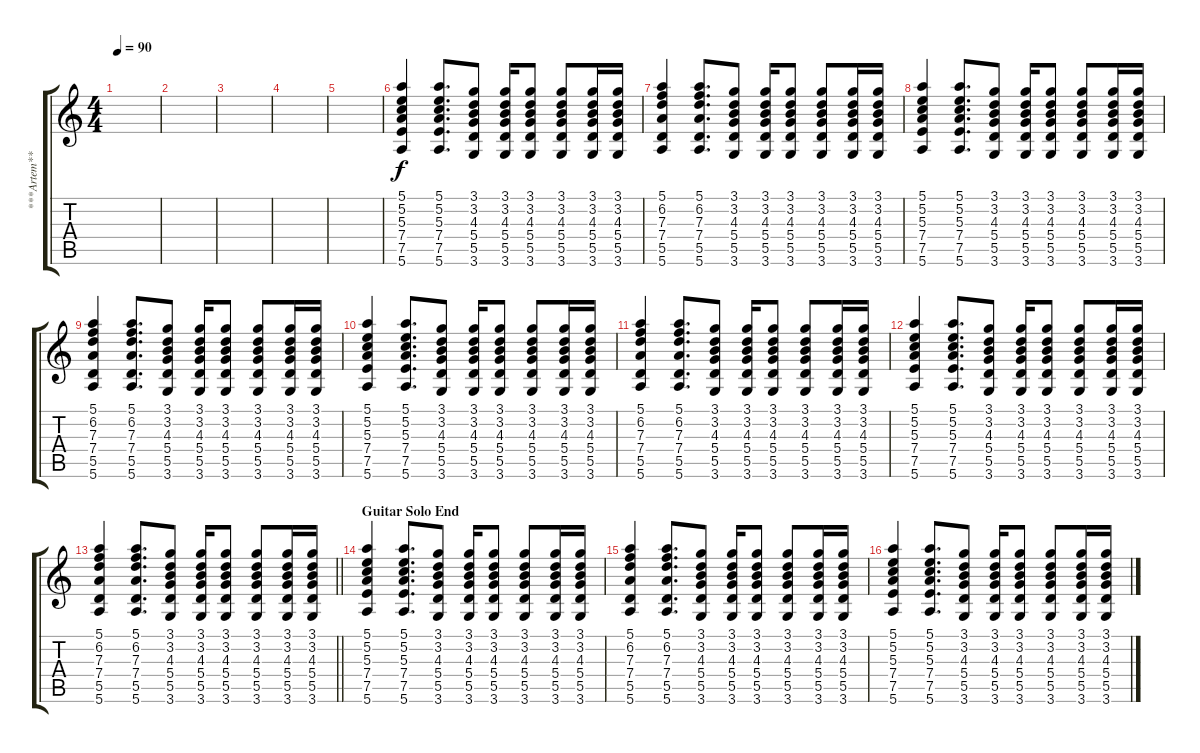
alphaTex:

\track ("***Artem*** (Rithm)" "***Artem**") {instrument acousticguitarsteel}
\staff {score tabs}
\tuning (E4 B3 G3 D3 A2 E2) {hide}
\ts (4 4)
\tempo 90
\clef g2
\ks c
|
|
|
|
|
(5.1 5.2 5.3 7.4 7.5 5.6).4 (5.1 5.2 5.3 7.4 7.5 5.6).8{d} (3.1 3.2 4.3 5.4 5.5 3.6).8 (3.1 3.2 4.3 5.4 5.5 3.6).16 (3.1 3.2 4.3 5.4 5.5 3.6).8 (3.1 3.2 4.3 5.4 5.5 3.6).8 (3.1 3.2 4.3 5.4 5.5 3.6).16 (3.1 3.2 4.3 5.4 5.5 3.6).16 |
(5.1 6.2 7.3 7.4 5.5 5.6).4 (5.1 6.2 7.3 7.4 5.5 5.6).8{d} (3.1 3.2 4.3 5.4 5.5 3.6).8 (3.1 3.2 4.3 5.4 5.5 3.6).16 (3.1 3.2 4.3 5.4 5.5 3.6).8 (3.1 3.2 4.3 5.4 5.5 3.6).8 (3.1 3.2 4.3 5.4 5.5 3.6).16 (3.1 3.2 4.3 5.4 5.5 3.6).16 |
(5.1 5.2 5.3 7.4 7.5 5.6).4 (5.1 5.2 5.3 7.4 7.5 5.6).8{d} (3.1 3.2 4.3 5.4 5.5 3.6).8 (3.1 3.2 4.3 5.4 5.5 3.6).16 (3.1 3.2 4.3 5.4 5.5 3.6).8 (3.1 3.2 4.3 5.4 5.5 3.6).8 (3.1 3.2 4.3 5.4 5.5 3.6).16 (3.1 3.2 4.3 5.4 5.5 3.6).16 |
(5.1 6.2 7.3 7.4 5.5 5.6).4 (5.1 6.2 7.3 7.4 5.5 5.6).8{d} (3.1 3.2 4.3 5.4 5.5 3.6).8 (3.1 3.2 4.3 5.4 5.5 3.6).16 (3.1 3.2 4.3 5.4 5.5 3.6).8 (3.1 3.2 4.3 5.4 5.5 3.6).8 (3.1 3.2 4.3 5.4 5.5 3.6).16 (3.1 3.2 4.3 5.4 5.5 3.6).16 |
(5.1 5.2 5.3 7.4 7.5 5.6).4 (5.1 5.2 5.3 7.4 7.5 5.6).8{d} (3.1 3.2 4.3 5.4 5.5 3.6).8 (3.1 3.2 4.3 5.4 5.5 3.6).16 (3.1 3.2 4.3 5.4 5.5 3.6).8 (3.1 3.2 4.3 5.4 5.5 3.6).8 (3.1 3.2 4.3 5.4 5.5 3.6).16 (3.1 3.2 4.3 5.4 5.5 3.6).16 |
(5.1 6.2 7.3 7.4 5.5 5.6).4 (5.1 6.2 7.3 7.4 5.5 5.6).8{d} (3.1 3.2 4.3 5.4 5.5 3.6).8 (3.1 3.2 4.3 5.4 5.5 3.6).16 (3.1 3.2 4.3 5.4 5.5 3.6).8 (3.1 3.2 4.3 5.4 5.5 3.6).8 (3.1 3.2 4.3 5.4 5.5 3.6).16 (3.1 3.2 4.3 5.4 5.5 3.6).16 |
(5.1 5.2 5.3 7.4 7.5 5.6).4 (5.1 5.2 5.3 7.4 7.5 5.6).8{d} (3.1 3.2 4.3 5.4 5.5 3.6).8 (3.1 3.2 4.3 5.4 5.5 3.6).16 (3.1 3.2 4.3 5.4 5.5 3.6).8 (3.1 3.2 4.3 5.4 5.5 3.6).8 (3.1 3.2 4.3 5.4 5.5 3.6).16 (3.1 3.2 4.3 5.4 5.5 3.6).16 |
\barLineRight lightlight
(5.1 6.2 7.3 7.4 5.5 5.6).4 (5.1 6.2 7.3 7.4 5.5 5.6).8{d} (3.1 3.2 4.3 5.4 5.5 3.6).8 (3.1 3.2 4.3 5.4 5.5 3.6).16 (3.1 3.2 4.3 5.4 5.5 3.6).8 (3.1 3.2 4.3 5.4 5.5 3.6).8 (3.1 3.2 4.3 5.4 5.5 3.6).16 (3.1 3.2 4.3 5.4 5.5 3.6).16 |
\section ("" "Guitar Solo End")
(5.1 5.2 5.3 7.4 7.5 5.6).4 (5.1 5.2 5.3 7.4 7.5 5.6).8{d} (3.1 3.2 4.3 5.4 5.5 3.6).8 (3.1 3.2 4.3 5.4 5.5 3.6).16 (3.1 3.2 4.3 5.4 5.5 3.6).8 (3.1 3.2 4.3 5.4 5.5 3.6).8 (3.1 3.2 4.3 5.4 5.5 3.6).16 (3.1 3.2 4.3 5.4 5.5 3.6).16 |
(5.1 6.2 7.3 7.4 5.5 5.6).4 (5.1 6.2 7.3 7.4 5.5 5.6).8{d} (3.1 3.2 4.3 5.4 5.5 3.6).8 (3.1 3.2 4.3 5.4 5.5 3.6).16 (3.1 3.2 4.3 5.4 5.5 3.6).8 (3.1 3.2 4.3 5.4 5.5 3.6).8 (3.1 3.2 4.3 5.4 5.5 3.6).16 (3.1 3.2 4.3 5.4 5.5 3.6).16 |
(5.1 5.2 5.3 7.4 7.5 5.6).4 (5.1 5.2 5.3 7.4 7.5 5.6).8{d} (3.1 3.2 4.3 5.4 5.5 3.6).8 (3.1 3.2 4.3 5.4 5.5 3.6).16 (3.1 3.2 4.3 5.4 5.5 3.6).8 (3.1 3.2 4.3 5.4 5.5 3.6).8 (3.1 3.2 4.3 5.4 5.5 3.6).16 (3.1 3.2 4.3 5.4 5.5 3.6).16
